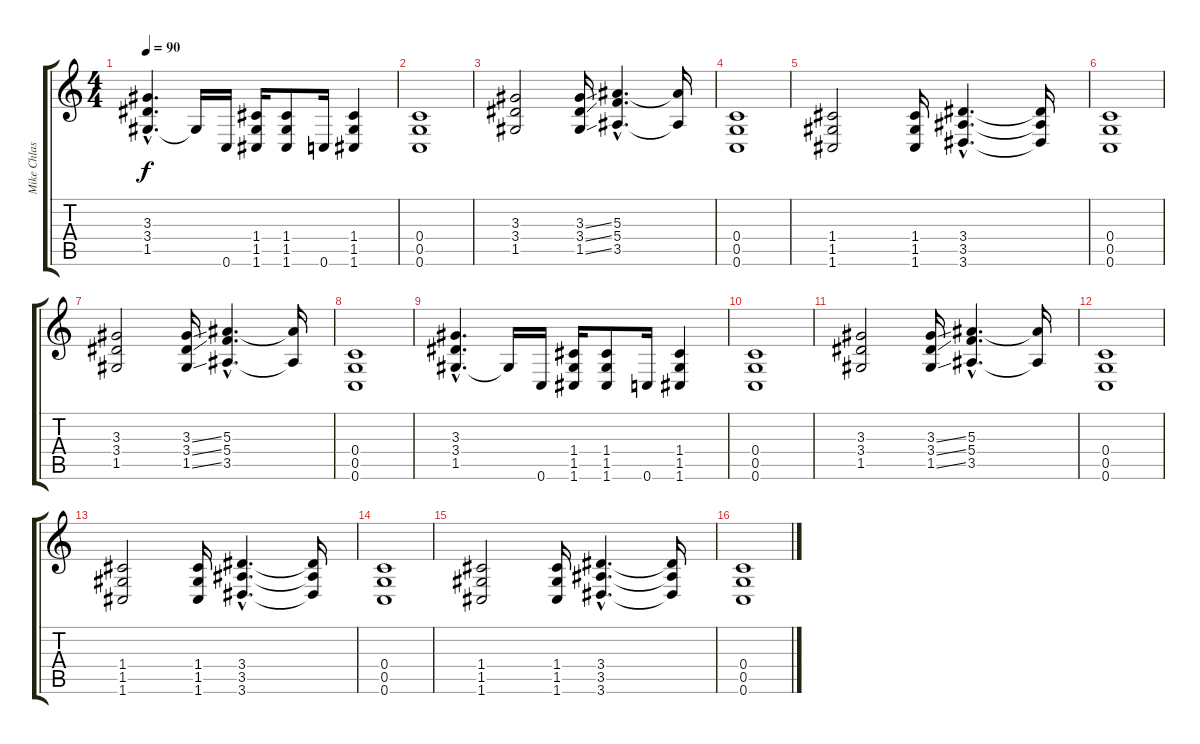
\track ("Mike Chlasciak" "Mike Chlas") {instrument distortionguitar}
\staff {score tabs}
\tuning (D4 A3 F3 C3 G2 C2) {hide}
\ts (4 4)
\tempo 90
\clef g2
\ks c
(3.3{hac} 3.4{hac} 1.5{hac}).4{d dy f} 1.5{t}.16 0.6.16 (1.4 1.5 1.6).16 (1.4 1.5 1.6).8 0.6.16 (1.4 1.5 1.6).4 |
(0.4 0.5 0.6).1 |
(3.3 3.4 1.5).2 (3.3{ss} 3.4{ss} 1.5{ss}).16 (5.3{hac} 5.4{hac} 3.5{hac}).4{d} (5.3{t} 3.5{t}).16 |
(0.4 0.5 0.6).1 |
(1.4 1.5 1.6).2 (1.4 1.5 1.6).16 (3.4{hac} 3.5{hac} 3.6{hac}).4{d} (3.4{t} 3.5{t} 3.6{t}).16 |
(0.4 0.5 0.6).1 |
(3.3 3.4 1.5).2 (3.3{ss} 3.4{ss} 1.5{ss}).16 (5.3{hac} 5.4{hac} 3.5{hac}).4{d} (5.3{t} 3.5{t}).16 |
(0.4 0.5 0.6).1 |
(3.3{hac} 3.4{hac} 1.5{hac}).4{d} 1.5{t}.16 0.6.16 (1.4 1.5 1.6).16 (1.4 1.5 1.6).8 0.6.16 (1.4 1.5 1.6).4 |
(0.4 0.5 0.6).1 |
(3.3 3.4 1.5).2 (3.3{ss} 3.4{ss} 1.5{ss}).16 (5.3{hac} 5.4{hac} 3.5{hac}).4{d} (5.3{t} 3.5{t}).16 |
(0.4 0.5 0.6).1 |
(1.4 1.5 1.6).2 (1.4 1.5 1.6).16 (3.4{hac} 3.5{hac} 3.6{hac}).4{d} (3.4{t} 3.5{t} 3.6{t}).16 |
(0.4 0.5 0.6).1 |
(1.4 1.5 1.6).2 (1.4 1.5 1.6).16 (3.4{hac} 3.5{hac} 3.6{hac}).4{d} (3.4{t} 3.5{t} 3.6{t}).16 |
(0.4 0.5 0.6).1
